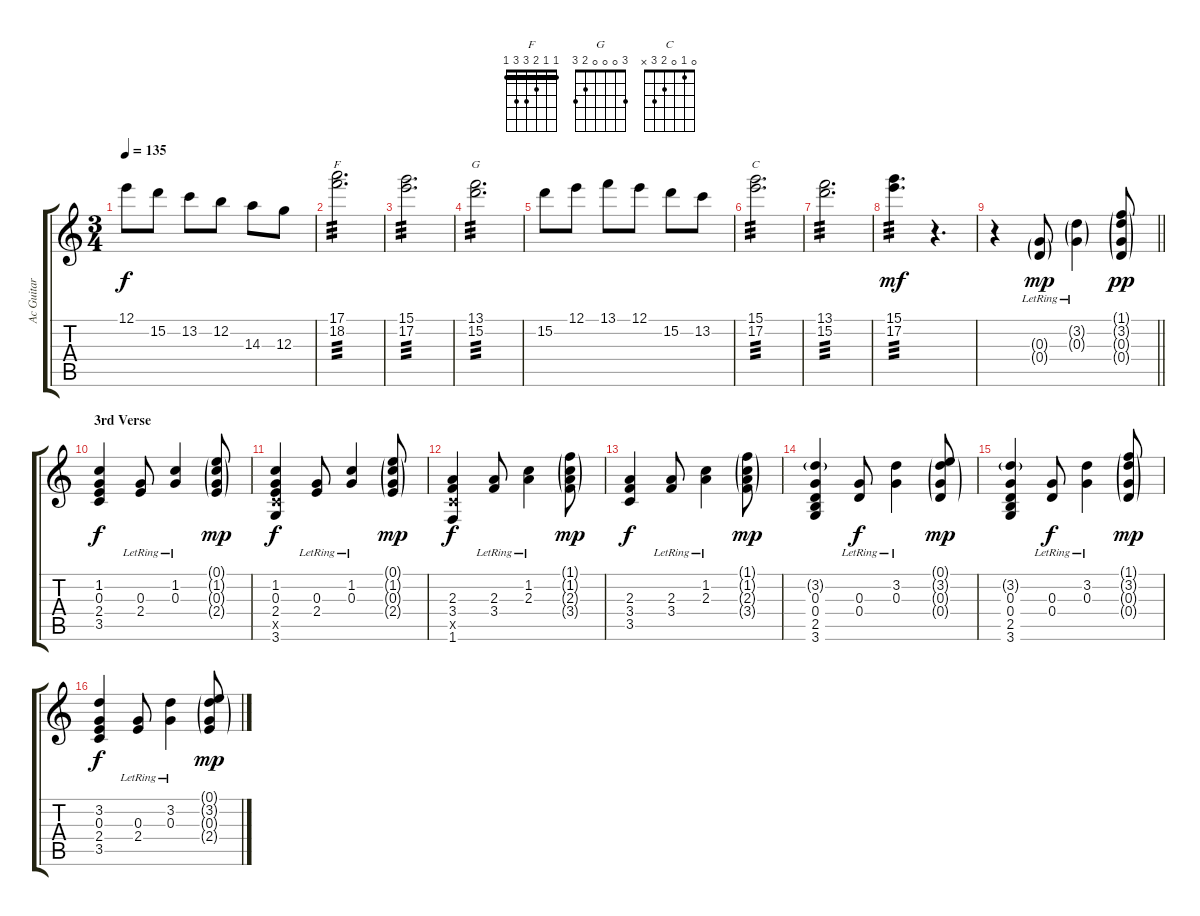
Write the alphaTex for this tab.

\track ("Ac Guitar" "Ac Guitar") {instrument acousticguitarsteel}
\staff {score tabs}
\tuning (E4 B3 G3 D3 A2 E2) {hide}
\chord ("F" 1 1 2 3 3 1) {barre 1}
\chord ("G" 3 0 0 0 2 3)
\chord ("C" 0 1 0 2 3 x)
\ts (3 4)
\tempo 135
\clef g2
\ks c
12.1.8{dy f} 15.2.8 13.2.8 12.2.8 14.3.8 12.3.8 |
(17.1 18.2).2{d ch "F" tp 3} |
(15.1 17.2).2{d tp 3} |
(13.1 15.2).2{d ch "G" tp 3} |
15.2.8 12.1.8 13.1.8 12.1.8 15.2.8 13.2.8 |
(15.1 17.2).2{d ch "C" tp 3} |
(13.1 15.2).2{d tp 3} |
(15.1 17.2).4{d tp 3 dy mf} r.4{d} |
\barLineRight lightlight
r.4 (0.3{g lr} 0.4{g lr}).8{dy mp} (3.2{g lr} 0.3{g}).4 (1.1{g} 3.2{g} 0.3{g} 0.4{g}).8{dy pp} |
\section ("" "3rd Verse")
(1.2 0.3 2.4 3.5).4{dy f} (0.3{lr} 2.4{lr}).8 (1.2{lr} 0.3).4 (0.1{g} 1.2{g} 0.3{g} 2.4{g}).8{dy mp} |
(1.2 0.3 2.4 3.5{x} 3.6).4{dy f} (0.3{lr} 2.4{lr}).8 (1.2{lr} 0.3).4 (0.1{g} 1.2{g} 0.3{g} 2.4{g}).8{dy mp} |
(2.3 3.4 3.5{x} 1.6).4{dy f} (2.3{lr} 3.4{lr}).8 (1.2{lr} 2.3).4 (1.1{g} 1.2{g} 2.3{g} 3.4{g}).8{dy mp} |
(2.3 3.4 3.5).4{dy f} (2.3{lr} 3.4{lr}).8 (1.2{lr} 2.3).4 (1.1{g} 1.2{g} 2.3{g} 3.4{g}).8{dy mp} |
(3.2{g} 0.3 0.4 2.5 3.6).4 (0.3{lr} 0.4{lr}).8{dy f} (3.2{lr} 0.3).4 (0.1{g} 3.2{g} 0.3{g} 0.4{g}).8{dy mp} |
(3.2{g} 0.3 0.4 2.5 3.6).4 (0.3{lr} 0.4{lr}).8{dy f} (3.2{lr} 0.3).4 (1.1{g} 3.2{g} 0.3{g} 0.4{g}).8{dy mp} |
(3.2 0.3 2.4 3.5).4{dy f} (0.3{lr} 2.4{lr}).8 (3.2{lr} 0.3).4 (0.1{g} 3.2{g} 0.3{g} 2.4{g}).8{dy mp}
